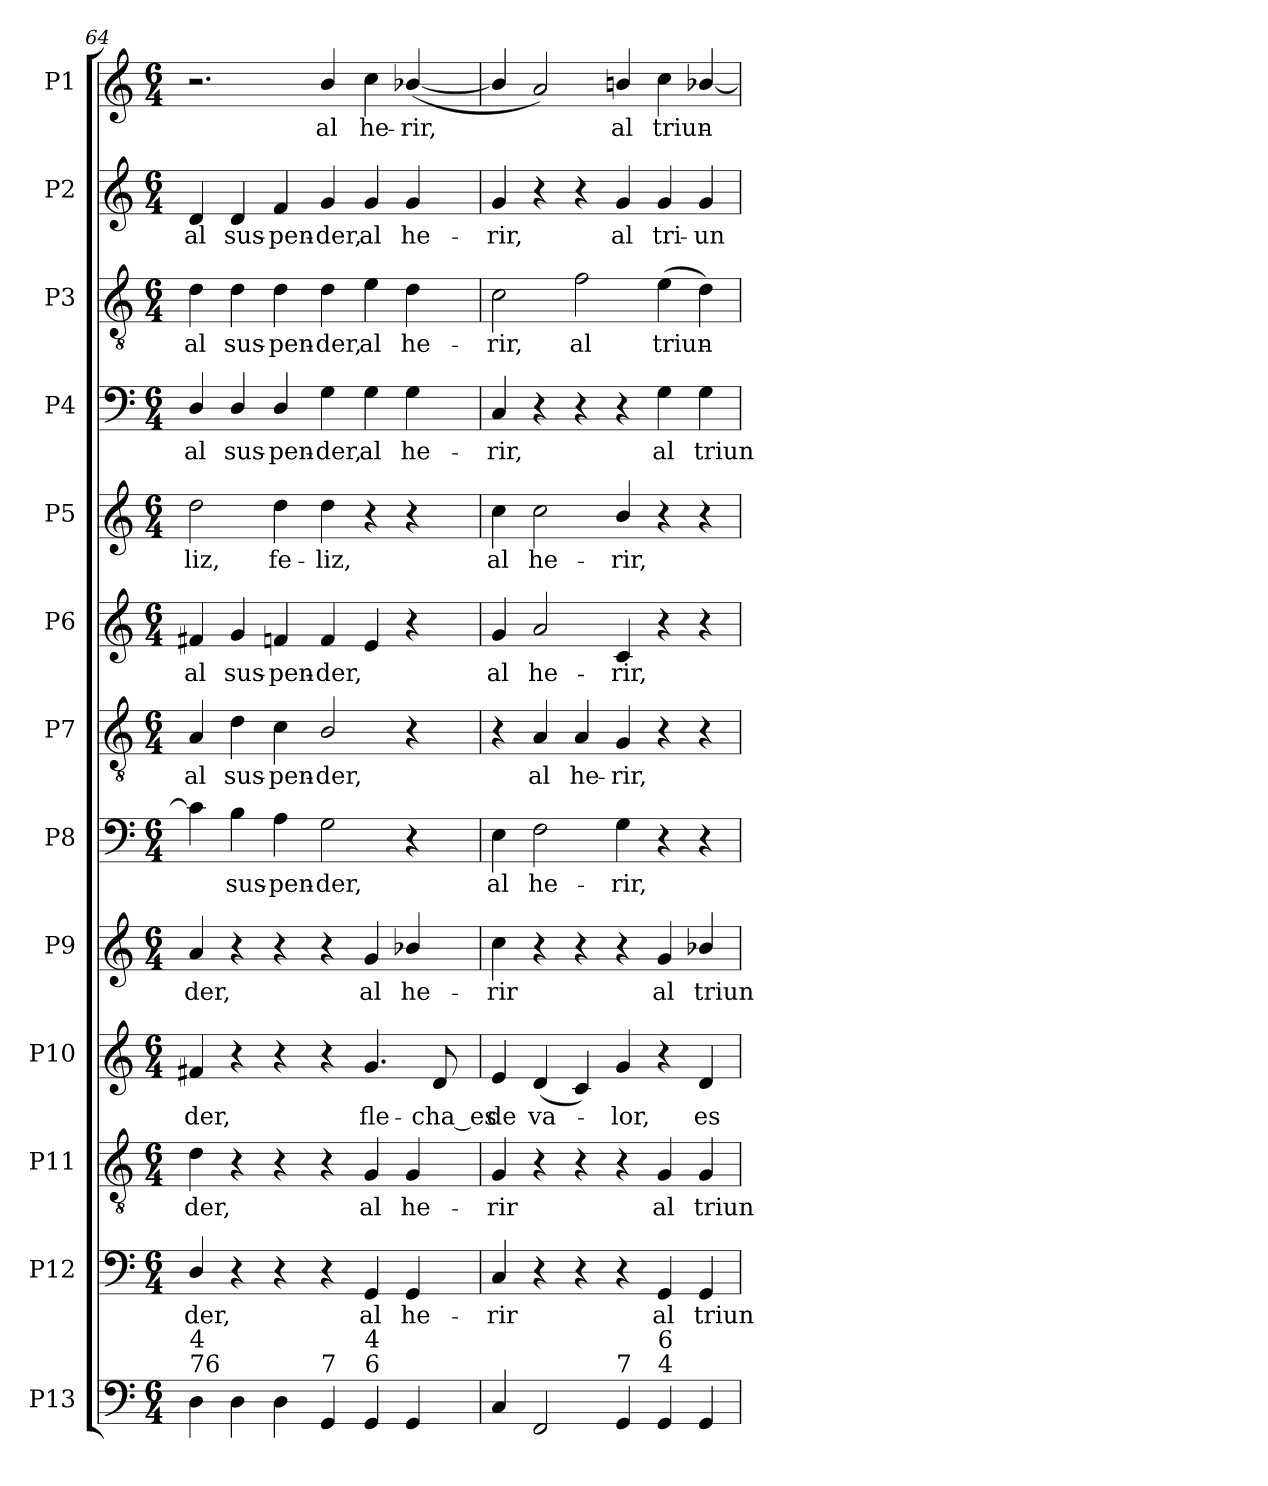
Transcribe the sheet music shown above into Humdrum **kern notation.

**kern	**kern	**text	**kern	**text	**kern	**text	**kern	**text	**kern	**text	**kern	**text	**kern	**text	**kern	**text	**kern	**text	**kern	**text	**kern	**text	**kern	**text
*part13	*part12	*part12	*part11	*part11	*part10	*part10	*part9	*part9	*part8	*part8	*part7	*part7	*part6	*part6	*part5	*part5	*part4	*part4	*part3	*part3	*part2	*part2	*part1	*part1
*staff13	*staff12	*staff12	*staff11	*staff11	*staff10	*staff10	*staff9	*staff9	*staff8	*staff8	*staff7	*staff7	*staff6	*staff6	*staff5	*staff5	*staff4	*staff4	*staff3	*staff3	*staff2	*staff2	*staff1	*staff1
*I"P13	*I"P12	*	*I"P11	*	*I"P10	*	*I"P9	*	*I"P8	*	*I"P7	*	*I"P6	*	*I"P5	*	*I"P4	*	*I"P3	*	*I"P2	*	*I"P1	*
!!LO:PB:g=z
*clefF4	*clefF4	*	*clefGv2	*	*clefG2	*	*clefG2	*	*clefF4	*	*clefGv2	*	*clefG2	*	*clefG2	*	*clefF4	*	*clefGv2	*	*clefG2	*	*clefG2	*
*	*	*	*ITrd7c12	*	*	*	*	*	*	*	*ITrd7c12	*	*	*	*	*	*	*	*ITrd7c12	*	*	*	*	*
*k[]	*k[]	*	*k[]	*	*k[]	*	*k[]	*	*k[]	*	*k[]	*	*k[]	*	*k[]	*	*k[]	*	*k[]	*	*k[]	*	*k[]	*
*C:	*C:	*	*C:	*	*C:	*	*C:	*	*C:	*	*C:	*	*C:	*	*C:	*	*C:	*	*C:	*	*C:	*	*C:	*
*M6/4	*M6/4	*	*M6/4	*	*M6/4	*	*M6/4	*	*M6/4	*	*M6/4	*	*M6/4	*	*M6/4	*	*M6/4	*	*M6/4	*	*M6/4	*	*M6/4	*
=64	=64	=64	=64	=64	=64	=64	=64	=64	=64	=64	=64	=64	=64	=64	=64	=64	=64	=64	=64	=64	=64	=64	=64	=64
!	!	!LO:LY:b:color=#000000	!	!	!	!	!	!	!	!	!	!	!	!	!	!	!	!	!	!	!	!	!	!
!	!	!	!	!LO:LY:b:color=#000000	!	!	!	!	!	!	!	!	!	!	!	!	!	!	!	!	!	!	!	!
!	!	!	!	!	!	!LO:LY:b:color=#000000	!	!	!	!	!	!	!	!	!	!	!	!	!	!	!	!	!	!
!	!	!	!	!	!	!	!	!LO:LY:b:color=#000000	!	!	!	!	!	!	!	!	!	!	!	!	!	!	!	!
!	!	!	!	!	!	!	!	!	!	!	!	!LO:LY:b:color=#000000	!	!	!	!	!	!	!	!	!	!	!	!
!	!	!	!	!	!	!	!	!	!	!	!	!	!	!LO:LY:b:color=#000000	!	!	!	!	!	!	!	!	!	!
!	!	!	!	!	!	!	!	!	!	!	!	!	!	!	!	!LO:LY:b:color=#000000	!	!	!	!	!	!	!	!
!	!	!	!	!	!	!	!	!	!	!	!	!	!	!	!	!	!	!LO:LY:b:color=#000000	!	!	!	!	!	!
!	!	!	!	!	!	!	!	!	!	!	!	!	!	!	!	!	!	!	!	!LO:LY:b:color=#000000	!	!	!	!
!LO:TX:a:t=76	!	!	!	!	!	!	!	!	!	!	!	!	!	!	!	!	!	!	!	!	!	!	!	!
!LO:TX:t=4	!	!	!	!	!	!	!	!	!	!	!	!	!	!	!	!	!	!	!	!	!	!	!	!
!	!	!	!	!	!	!	!	!	!	!	!	!	!	!	!	!	!	!	!	!	!	!LO:LY:b:color=#000000	!	!
4Di\	4Di/	-der,	4Di\	-der,	4f#Xi/	-der,	4ai/	-der,	4ci\]	.	4AAi/	al	4f#Xi/	al	2ddi\	-liz,	4Di/	al	4Di\	al	4di/	al	2.r	.
!	!	!	!	!	!	!	!	!	!	!LO:LY:b:color=#000000	!	!	!	!	!	!	!	!	!	!	!	!	!	!
!	!	!	!	!	!	!	!	!	!	!	!	!LO:LY:b:color=#000000	!	!	!	!	!	!	!	!	!	!	!	!
!	!	!	!	!	!	!	!	!	!	!	!	!	!	!LO:LY:b:color=#000000	!	!	!	!	!	!	!	!	!	!
!	!	!	!	!	!	!	!	!	!	!	!	!	!	!	!	!	!	!LO:LY:b:color=#000000	!	!	!	!	!	!
!	!	!	!	!	!	!	!	!	!	!	!	!	!	!	!	!	!	!	!	!LO:LY:b:color=#000000	!	!	!	!
!	!	!	!	!	!	!	!	!	!	!	!	!	!	!	!	!	!	!	!	!	!	!LO:LY:b:color=#000000	!	!
4Di\	4r	.	4r	.	4r	.	4r	.	4Bi\	sus-	4Di\	sus-	4gi/	sus-	.	.	4Di/	sus-	4Di\	sus-	4di/	sus-	.	.
!	!	!	!	!	!	!	!	!	!	!LO:LY:b:color=#000000	!	!	!	!	!	!	!	!	!	!	!	!	!	!
!	!	!	!	!	!	!	!	!	!	!	!	!LO:LY:b:color=#000000	!	!	!	!	!	!	!	!	!	!	!	!
!	!	!	!	!	!	!	!	!	!	!	!	!	!	!LO:LY:b:color=#000000	!	!	!	!	!	!	!	!	!	!
!	!	!	!	!	!	!	!	!	!	!	!	!	!	!	!	!LO:LY:b:color=#000000	!	!	!	!	!	!	!	!
!	!	!	!	!	!	!	!	!	!	!	!	!	!	!	!	!	!	!LO:LY:b:color=#000000	!	!	!	!	!	!
!	!	!	!	!	!	!	!	!	!	!	!	!	!	!	!	!	!	!	!	!LO:LY:b:color=#000000	!	!	!	!
!	!	!	!	!	!	!	!	!	!	!	!	!	!	!	!	!	!	!	!	!	!	!LO:LY:b:color=#000000	!	!
4Di\	4r	.	4r	.	4r	.	4r	.	4Ai\	-pen-	4Ci\	-pen-	4fni/	-pen-	4ddi\	fe-	4Di/	-pen-	4Di\	-pen-	4fi/	-pen-	.	.
!	!	!	!	!	!	!	!	!	!	!LO:LY:b:color=#000000	!	!	!	!	!	!	!	!	!	!	!	!	!	!
!	!	!	!	!	!	!	!	!	!	!	!	!LO:LY:b:color=#000000	!	!	!	!	!	!	!	!	!	!	!	!
!	!	!	!	!	!	!	!	!	!	!	!	!	!	!LO:LY:b:color=#000000	!	!	!	!	!	!	!	!	!	!
!	!	!	!	!	!	!	!	!	!	!	!	!	!	!	!	!LO:LY:b:color=#000000	!	!	!	!	!	!	!	!
!	!	!	!	!	!	!	!	!	!	!	!	!	!	!	!	!	!	!LO:LY:b:color=#000000	!	!	!	!	!	!
!	!	!	!	!	!	!	!	!	!	!	!	!	!	!	!	!	!	!	!	!LO:LY:b:color=#000000	!	!	!	!
!	!	!	!	!	!	!	!	!	!	!	!	!	!	!	!	!	!	!	!	!	!	!LO:LY:b:color=#000000	!	!
!LO:TX:a:t=7	!	!	!	!	!	!	!	!	!	!	!	!	!	!	!	!	!	!	!	!	!	!	!	!
!	!	!	!	!	!	!	!	!	!	!	!	!	!	!	!	!	!	!	!	!	!	!	!	!LO:LY:b:color=#000000
4GGi/	4r	.	4r	.	4r	.	4r	.	2Gi\	-der,	2BBi/	-der,	4fi/	-der,	4ddi\	-liz,	4Gi\	-der,	4Di\	-der,	4gi/	-der,	4bi/	al
!	!	!LO:LY:b:color=#000000	!	!	!	!	!	!	!	!	!	!	!	!	!	!	!	!	!	!	!	!	!	!
!	!	!	!	!LO:LY:b:color=#000000	!	!	!	!	!	!	!	!	!	!	!	!	!	!	!	!	!	!	!	!
!	!	!	!	!	!	!LO:LY:b:color=#000000	!	!	!	!	!	!	!	!	!	!	!	!	!	!	!	!	!	!
!	!	!	!	!	!	!	!	!LO:LY:b:color=#000000	!	!	!	!	!	!	!	!	!	!	!	!	!	!	!	!
!	!	!	!	!	!	!	!	!	!	!	!	!	!	!	!	!	!	!LO:LY:b:color=#000000	!	!	!	!	!	!
!	!	!	!	!	!	!	!	!	!	!	!	!	!	!	!	!	!	!	!	!LO:LY:b:color=#000000	!	!	!	!
!	!	!	!	!	!	!	!	!	!	!	!	!	!	!	!	!	!	!	!	!	!	!LO:LY:b:color=#000000	!	!
!LO:TX:a:t=6	!	!	!	!	!	!	!	!	!	!	!	!	!	!	!	!	!	!	!	!	!	!	!	!
!LO:TX:t=4	!	!	!	!	!	!	!	!	!	!	!	!	!	!	!	!	!	!	!	!	!	!	!	!
!	!	!	!	!	!	!	!	!	!	!	!	!	!	!	!	!	!	!	!	!	!	!	!	!LO:LY:b:color=#000000
4GGi/	4GGi/	al	4GGi/	al	4.gi/	fle-	4gi/	al	.	.	.	.	4ei/	.	4r	.	4Gi\	al	4Ei\	al	4gi/	al	4cci\	he-
!	!	!LO:LY:b:color=#000000	!	!	!	!	!	!	!	!	!	!	!	!	!	!	!	!	!	!	!	!	!	!
!	!	!	!	!LO:LY:b:color=#000000	!	!	!	!	!	!	!	!	!	!	!	!	!	!	!	!	!	!	!	!
!	!	!	!	!	!	!	!	!LO:LY:b:color=#000000	!	!	!	!	!	!	!	!	!	!	!	!	!	!	!	!
!	!	!	!	!	!	!	!	!	!	!	!	!	!	!	!	!	!	!LO:LY:b:color=#000000	!	!	!	!	!	!
!	!	!	!	!	!	!	!	!	!	!	!	!	!	!	!	!	!	!	!	!LO:LY:b:color=#000000	!	!	!	!
!	!	!	!	!	!	!	!	!	!	!	!	!	!	!	!	!	!	!	!	!	!	!LO:LY:b:color=#000000	!	!
!	!	!	!	!	!	!	!	!	!	!	!	!	!	!	!	!	!	!	!	!	!	!	!	!LO:LY:b:color=#000000
4GGi/	4GGi/	he-	4GGi/	he-	.	.	4b-Xi/	he-	4r	.	4r	.	4r	.	4r	.	4Gi\	he-	4Di\	he-	4gi/	he-	([4b-Xi/	-rir,
!	!	!	!	!	!	!LO:LY:b:color=#000000	!	!	!	!	!	!	!	!	!	!	!	!	!	!	!	!	!	!
.	.	.	.	.	8di/	-cha_es	.	.	.	.	.	.	.	.	.	.	.	.	.	.	.	.	.	.
=65	=65	=65	=65	=65	=65	=65	=65	=65	=65	=65	=65	=65	=65	=65	=65	=65	=65	=65	=65	=65	=65	=65	=65	=65
!	!	!LO:LY:b:color=#000000	!	!	!	!	!	!	!	!	!	!	!	!	!	!	!	!	!	!	!	!	!	!
!	!	!	!	!LO:LY:b:color=#000000	!	!	!	!	!	!	!	!	!	!	!	!	!	!	!	!	!	!	!	!
!	!	!	!	!	!	!LO:LY:b:color=#000000	!	!	!	!	!	!	!	!	!	!	!	!	!	!	!	!	!	!
!	!	!	!	!	!	!	!	!LO:LY:b:color=#000000	!	!	!	!	!	!	!	!	!	!	!	!	!	!	!	!
!	!	!	!	!	!	!	!	!	!	!LO:LY:b:color=#000000	!	!	!	!	!	!	!	!	!	!	!	!	!	!
!	!	!	!	!	!	!	!	!	!	!	!	!	!	!LO:LY:b:color=#000000	!	!	!	!	!	!	!	!	!	!
!	!	!	!	!	!	!	!	!	!	!	!	!	!	!	!	!LO:LY:b:color=#000000	!	!	!	!	!	!	!	!
!	!	!	!	!	!	!	!	!	!	!	!	!	!	!	!	!	!	!LO:LY:b:color=#000000	!	!	!	!	!	!
!	!	!	!	!	!	!	!	!	!	!	!	!	!	!	!	!	!	!	!	!LO:LY:b:color=#000000	!	!	!	!
!	!	!	!	!	!	!	!	!	!	!	!	!	!	!	!	!	!	!	!	!	!	!LO:LY:b:color=#000000	!	!
4Ci/	4Ci/	-rir	4GGi/	-rir	4ei/	de	4cci\	-rir	4Ei\	al	4r	.	4gi/	al	4cci\	al	4Ci/	-rir,	2Ci\	-rir,	4gi/	-rir,	4b-i/]	.
!	!	!	!	!	!	!LO:LY:b:color=#000000	!	!	!	!	!	!	!	!	!	!	!	!	!	!	!	!	!	!
!	!	!	!	!	!	!	!	!	!	!LO:LY:b:color=#000000	!	!	!	!	!	!	!	!	!	!	!	!	!	!
!	!	!	!	!	!	!	!	!	!	!	!	!LO:LY:b:color=#000000	!	!	!	!	!	!	!	!	!	!	!	!
!	!	!	!	!	!	!	!	!	!	!	!	!	!	!LO:LY:b:color=#000000	!	!	!	!	!	!	!	!	!	!
!	!	!	!	!	!	!	!	!	!	!	!	!	!	!	!	!LO:LY:b:color=#000000	!	!	!	!	!	!	!	!
2FFi/	4r	.	4r	.	(4di/	va-	4r	.	2Fi\	he-	4AAi/	al	2ai/	he-	2cci\	he-	4r	.	.	.	4r	.	2ai/)	.
!	!	!	!	!	!	!	!	!	!	!	!	!LO:LY:b:color=#000000	!	!	!	!	!	!	!	!	!	!	!	!
!	!	!	!	!	!	!	!	!	!	!	!	!	!	!	!	!	!	!	!	!LO:LY:b:color=#000000	!	!	!	!
.	4r	.	4r	.	4ci/)	.	4r	.	.	.	4AAi/	he-	.	.	.	.	4r	.	2Fi\	al	4r	.	.	.
!	!	!	!	!	!	!LO:LY:b:color=#000000	!	!	!	!	!	!	!	!	!	!	!	!	!	!	!	!	!	!
!	!	!	!	!	!	!	!	!	!	!LO:LY:b:color=#000000	!	!	!	!	!	!	!	!	!	!	!	!	!	!
!	!	!	!	!	!	!	!	!	!	!	!	!LO:LY:b:color=#000000	!	!	!	!	!	!	!	!	!	!	!	!
!	!	!	!	!	!	!	!	!	!	!	!	!	!	!LO:LY:b:color=#000000	!	!	!	!	!	!	!	!	!	!
!	!	!	!	!	!	!	!	!	!	!	!	!	!	!	!	!LO:LY:b:color=#000000	!	!	!	!	!	!	!	!
!	!	!	!	!	!	!	!	!	!	!	!	!	!	!	!	!	!	!	!	!	!	!LO:LY:b:color=#000000	!	!
!LO:TX:a:t=7	!	!	!	!	!	!	!	!	!	!	!	!	!	!	!	!	!	!	!	!	!	!	!	!
!	!	!	!	!	!	!	!	!	!	!	!	!	!	!	!	!	!	!	!	!	!	!	!	!LO:LY:b:color=#000000
4GGi/	4r	.	4r	.	4gi/	-lor,	4r	.	4Gi\	-rir,	4GGi/	-rir,	4ci/	-rir,	4bi/	-rir,	4r	.	.	.	4gi/	al	4bni/	al
!	!	!LO:LY:b:color=#000000	!	!	!	!	!	!	!	!	!	!	!	!	!	!	!	!	!	!	!	!	!	!
!	!	!	!	!LO:LY:b:color=#000000	!	!	!	!	!	!	!	!	!	!	!	!	!	!	!	!	!	!	!	!
!	!	!	!	!	!	!	!	!LO:LY:b:color=#000000	!	!	!	!	!	!	!	!	!	!	!	!	!	!	!	!
!	!	!	!	!	!	!	!	!	!	!	!	!	!	!	!	!	!	!LO:LY:b:color=#000000	!	!	!	!	!	!
!	!	!	!	!	!	!	!	!	!	!	!	!	!	!	!	!	!	!	!	!LO:LY:b:color=#000000	!	!	!	!
!	!	!	!	!	!	!	!	!	!	!	!	!	!	!	!	!	!	!	!	!	!	!LO:LY:b:color=#000000	!	!
!LO:TX:a:t=4	!	!	!	!	!	!	!	!	!	!	!	!	!	!	!	!	!	!	!	!	!	!	!	!
!LO:TX:t=6	!	!	!	!	!	!	!	!	!	!	!	!	!	!	!	!	!	!	!	!	!	!	!	!
!	!	!	!	!	!	!	!	!	!	!	!	!	!	!	!	!	!	!	!	!	!	!	!	!LO:LY:b:color=#000000
4GGi/	4GGi/	al	4GGi/	al	4r	.	4gi/	al	4r	.	4r	.	4r	.	4r	.	4Gi\	al	(4Ei\	triun-	4gi/	tri-	4cci\	triun-
!	!	!LO:LY:b:color=#000000	!	!	!	!	!	!	!	!	!	!	!	!	!	!	!	!	!	!	!	!	!	!
!	!	!	!	!LO:LY:b:color=#000000	!	!	!	!	!	!	!	!	!	!	!	!	!	!	!	!	!	!	!	!
!	!	!	!	!	!	!LO:LY:b:color=#000000	!	!	!	!	!	!	!	!	!	!	!	!	!	!	!	!	!	!
!	!	!	!	!	!	!	!	!LO:LY:b:color=#000000	!	!	!	!	!	!	!	!	!	!	!	!	!	!	!	!
!	!	!	!	!	!	!	!	!	!	!	!	!	!	!	!	!	!	!LO:LY:b:color=#000000	!	!	!	!	!	!
!	!	!	!	!	!	!	!	!	!	!	!	!	!	!	!	!	!	!	!	!	!	!LO:LY:b:color=#000000	!	!
4GGi/	4GGi/	triun-	4GGi/	triun-	4di/	es	4b-Xi/	triun-	4r	.	4r	.	4r	.	4r	.	4Gi\	triun-	4Di\)	.	4gi/	-un-	[4b-Xi/	.
=	=	=	=	=	=	=	=	=	=	=	=	=	=	=	=	=	=	=	=	=	=	=	=	=
*-	*-	*-	*-	*-	*-	*-	*-	*-	*-	*-	*-	*-	*-	*-	*-	*-	*-	*-	*-	*-	*-	*-	*-	*-
